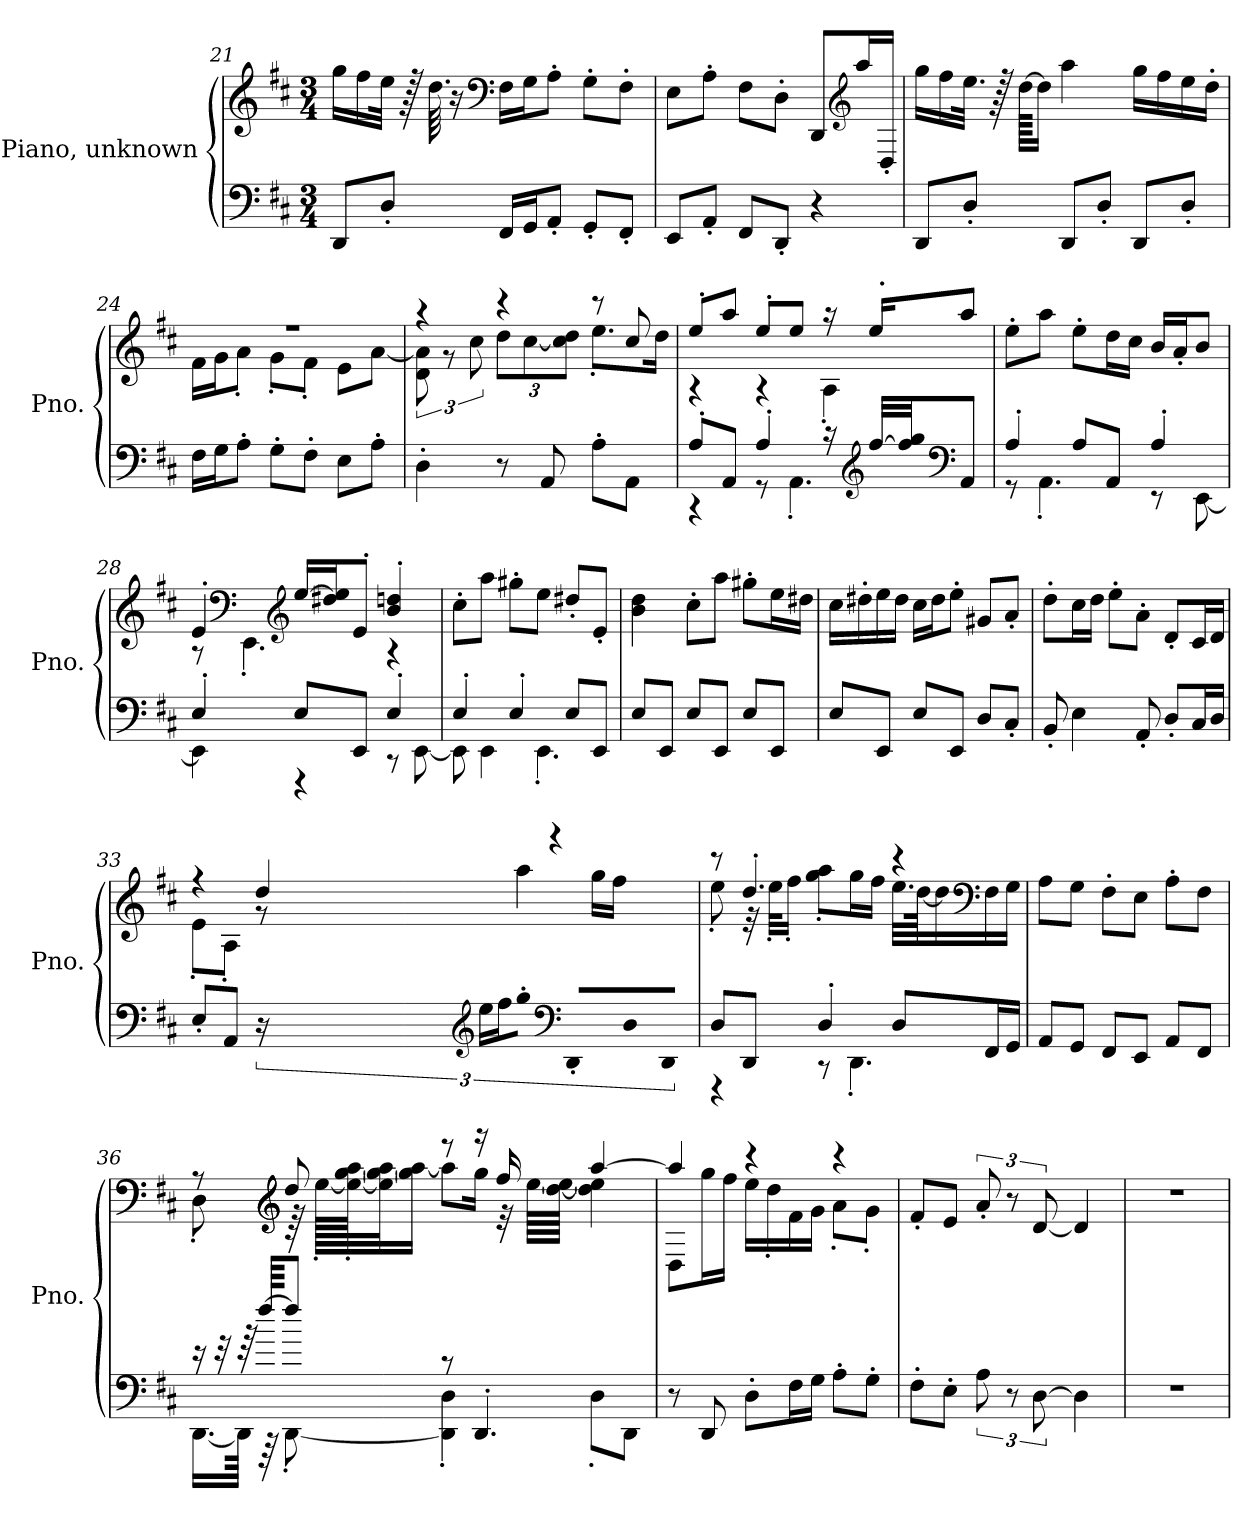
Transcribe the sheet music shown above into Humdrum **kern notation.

**kern	**kern
*part1	*part1
*staff2	*staff1
*I"Piano, unknown	*
*I'Pno.	*
*clefF4	*clefG2
*k[f#c#]	*k[f#c#]
*M3/4	*M3/4
=21	=21
8DD/L	16gg\LL
.	16ff#\
8D'/J	32ee\JJk
.	128r
.	64.dd\
.	16r
*	*clefF4
16FF#/LL	16F#\LL
16GG/J	16G\J
8AA'/J	8A'\J
8GG'/L	8G'\L
8FF#'/J	8F#'\J
=22	=22
8EE/L	8E\L
8AA'/J	8A'\J
8FF#/L	8F#\L
8DD'/J	8D'\J
4r	8DD/L
*	*clefG2
.	16aa/L
.	16D'/JJ
!!LO:LB:g=z
=23	=23
8DD/L	16gg\LL
.	16ff#\
8D'/J	32.ee\JJk
.	128r
.	[128dd\KKKLL
.	16dd\JJ]
8DD/L	4aa\
8D'/J	.
8DD/L	16gg\LL
.	16ff#\
8D'/J	16ee\
.	16dd'\JJ
=24	=24
*	*^
16F#\LL	2.r	16f#\LL
16G\J	.	16g\J
8A'\J	.	8a'\J
8G'\L	.	8g'\L
8F#'\J	.	8f#'\J
8E\L	.	8e\L
8A'\J	.	[8a\J
=25	=25	=25
4D'\	4r	12d\ 12a\]
.	.	12r
.	.	12cc#\
*	*	*Xbrackettup
8r	4r	12dd\L
.	.	[12cc#\
8AA/	.	.
.	.	12cc#\] 12dd\J
8A'\L	8r	8.ee'\L
8AA\J	8cc#/	.
.	.	16dd\Jk
!!LO:LB:g=z	!!
=26	=26	=26
*^	*	*
8A'/L	4r	8ee'/L	4r
8AA/J	.	8aa/J	.
4A'/	8r	8ee'/L	4r
.	4.AA'\	8ee/J	.
16r	.	16r	4A'\
*clefG2	*	*	*
[32ff#/LLL	.	16ee'/KL	.
32ff#/] 32gg/JJ	.	.	.
*clefF4	*	*	*
8AA/J	.	8aa/J	.
*	*	*v	*v
=27	=27	=27
4A'/	8r	8ee'\L
.	4.AA'\	8aa\J
8A/L	.	8ee'\L
8AA/J	.	16dd\L
.	.	16cc#\JJ
4A'/	8r	16b/LL
.	.	16a'/J
.	[8EE\	8b/J
=28	=28	=28
*	*	*^
4E'/	4EE\]	4e'/	8r
*	*	*clefF4	*
.	.	.	4.EE'\
*	*	*clefG2	*
8E/L	4r	[16ee/LL	.
.	.	16dd#X/ 16ee/]J	.
8EE/J	.	8e'/J	.
4E'/	8r	4b/' 4ddn/'	4r
.	[8EE\	.	.
*	*	*v	*v
!!LO:LB:g=z
=29	=29	=29
4E'/	8EE\]	8cc#'\L
.	4EE\	8aa\J
4E'/	.	8gg#X'\L
.	4.EE'\	8ee\J
8E/L	.	8dd#X'/L
8EE/J	.	8e'/J
*v	*v	*
=30	=30
8E/L	4b\ 4dd\
8EE/J	.
8E/L	8cc#'\L
8EE/J	8aa\J
8E/L	8gg#X'\L
8EE/J	16ee\L
.	16dd#X\JJ
=31	=31
8E/L	16cc#\LL
.	16dd#X'\
8EE/J	16ee\
.	16dd#\JJ
8E/L	16cc#\LL
.	16dd#\J
8EE/J	8ee'\J
8D/L	8g#X/L
8C#'/J	8a'/J
=32	=32
8BB'/	8dd'\L
4E\	16cc#\L
.	16dd\JJ
.	8ee'\L
8AA'/	8a'\J
8D'/L	8d'/L
16C#/L	16c#/L
16D/JJ	16d/JJ
!!LO:LB:g=z
=33	=33
*	*^
8E'/L	4r	8e'\L
8AA/J	.	8A'\J
24r	4dd/	8r
*clefG2	*	*
24ee\LL	.	.
24ff#\J	.	.
8gg'\J	.	4aa\
*clefF4	*	*
16DD'/LL	4r	.
16D/J	.	.
8DD/J	.	16gg\LL
.	.	16ff#\JJ
=34	=34	=34
*^	*	*
8D/L	4r	8r	8ee'\
8DD/J	.	4.dd'/	32r
.	.	.	32ee'\KLL
.	.	.	16ff#'\JJ
4D'/	8r	.	8gg\' 8aa\'L
.	4.DD'\	.	16gg\L
.	.	.	16ff#\JJ
8D/L	.	4r	32.ee\LLL
.	.	.	[64dd\JK
.	.	.	16dd\]
*	*	*clefF4	*
16FF#/L	.	.	16F#\
16GG/JJ	.	.	16G\JJ
*v	*v	*	*
*	*v	*v
=35	=35
8AA/L	8A\L
8GG/J	8G\J
8FF#/L	8F#'\L
8EE/J	8E\J
8AA/L	8A'\L
8FF#/J	8F#\J
!!LO:LB:g=z
=36	=36
*^	*^
16r	[16.DD\LL	8r	8D'\
32r	.	.	.
64r	64DD\JJkk]	.	.
[64ff#/KKKL	64r	.	.
*	*	*clefG2	*
8ff#/J]	[8DD'\	8dd/	64r
.	.	.	[128ee'\LLLLL
.	.	.	128ee\_' [128gg\' [128aa\'JJ
.	.	.	32ee\] 32gg\_ 32aa\_J
.	.	.	16gg\] 16aa\_JJ
8r	4DD\]' 4D\'	8r	8aa\L]
4.DD'/	.	16r	16gg\Jk
.	.	16ff#/	32r
.	.	.	[64ee\LLLL
.	.	.	[64dd\ 64ee\_JJJJ
.	8D'\L	[4aa/	4dd\] 4ee\]
.	8DD\J	.	.
*v	*v	*	*
=37	=37	=37
8r	4aa/]	8D\L
8DD/	.	16gg\L
.	.	16ff#\JJ
8D'\L	4r	16ee\LL
.	.	16dd'\
16F#\L	.	16f#\
16G\JJ	.	16g\JJ
8A'\L	4r	8a'\L
8G'\J	.	8g'\J
*	*v	*v
=38	=38
8F#'\L	8f#'/L
8E'\J	8e/J
*	*brackettup
12A\	12a'/
12r	12r
[12D\	[12d/
4D\]	4d/]
=39	=39
2.r	2.r
=	=
*-	*-
